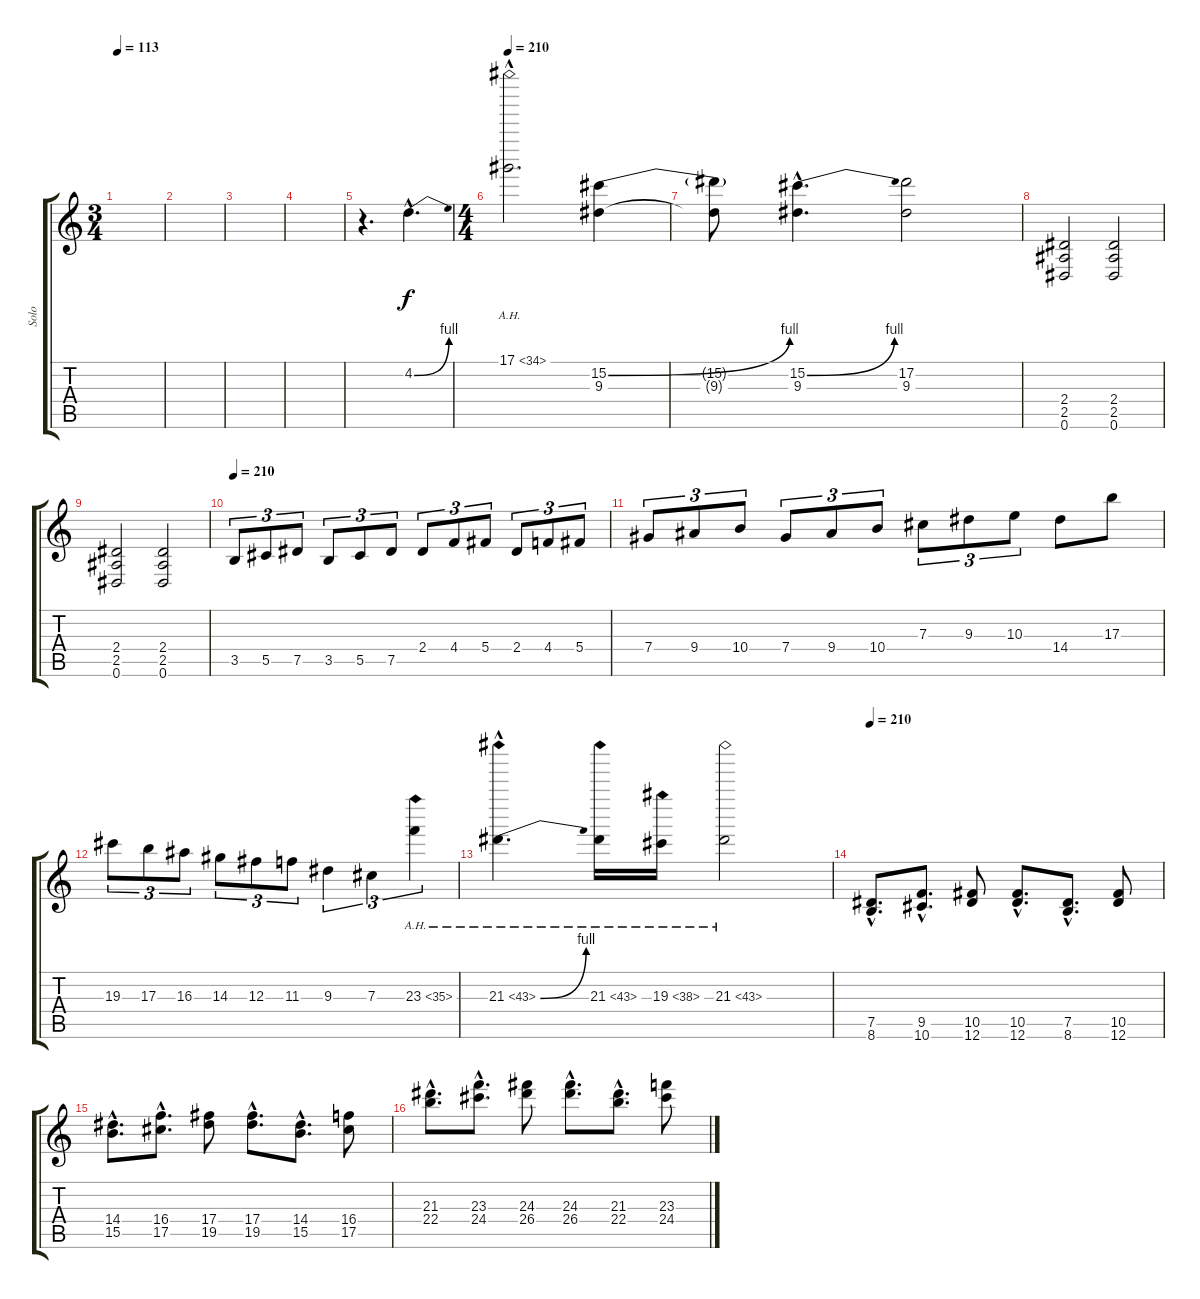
\track ("Solo" "Solo") {instrument distortionguitar}
\staff {score tabs}
\tuning (Eb4 Bb3 Gb3 Db3 Ab2 Eb2) {hide}
\ts (3 4)
\tempo 113
\clef g2
\ks c
|
|
|
|
r.4{d} 4.2{be (bend 0 0 60 4) hac}.4{d} |
\ts (4 4)
\tempo 210
17.1{ah 17 hac}.2{d} (15.2{be (bend 0 0 60 4)} 9.3).4 |
(15.2{t} 9.3{t}).8 (15.2{be (bend 0 0 60 4) hac} 9.3{hac}).4{d} (17.2 9.3).2 |
(2.4 2.5 0.6).2 (2.4 2.5 0.6).2 |
(2.4 2.5 0.6).2 (2.4 2.5 0.6).2 |
\tempo 210
3.5.8{tu (3 2)} 5.5.8{tu (3 2)} 7.5.8{tu (3 2)} 3.5.8{tu (3 2)} 5.5.8{tu (3 2)} 7.5.8{tu (3 2)} 2.4.8{tu (3 2)} 4.4.8{tu (3 2)} 5.4.8{tu (3 2)} 2.4.8{tu (3 2)} 4.4.8{tu (3 2)} 5.4.8{tu (3 2)} |
7.4.8{tu (3 2)} 9.4.8{tu (3 2)} 10.4.8{tu (3 2)} 7.4.8{tu (3 2)} 9.4.8{tu (3 2)} 10.4.8{tu (3 2)} 7.3.8{tu (3 2)} 9.3.8{tu (3 2)} 10.3.8{tu (3 2)} 14.4.8 17.3.8 |
19.3.8{tu (3 2)} 17.3.8{tu (3 2)} 16.3.8{tu (3 2)} 14.3.8{tu (3 2)} 12.3.8{tu (3 2)} 11.3.8{tu (3 2)} 9.3.4{tu (3 2)} 7.3.4{tu (3 2)} 23.3{ah 12}.4{tu (3 2)} |
21.3{be (bend 0 0 60 4) ah 22 hac}.4{d} 21.3{ah 22}.16 19.3{ah 19}.16 21.3{ah 22}.2 |
\tempo 210
(7.5{hac} 8.6{hac}).8{d} (9.5{hac} 10.6{hac}).8{d} (10.5 12.6).8 (10.5{hac} 12.6{hac}).8{d} (7.5{hac} 8.6{hac}).8{d} (10.5 12.6).8 |
(14.4{hac} 15.5{hac}).8{d} (16.4{hac} 17.5{hac}).8{d} (17.4 19.5).8 (17.4{hac} 19.5{hac}).8{d} (14.4{hac} 15.5{hac}).8{d} (16.4 17.5).8 |
(21.3{hac} 22.4{hac}).8{d} (23.3{hac} 24.4{hac}).8{d} (24.3 26.4).8 (24.3{hac} 26.4{hac}).8{d} (21.3{hac} 22.4{hac}).8{d} (23.3 24.4).8
